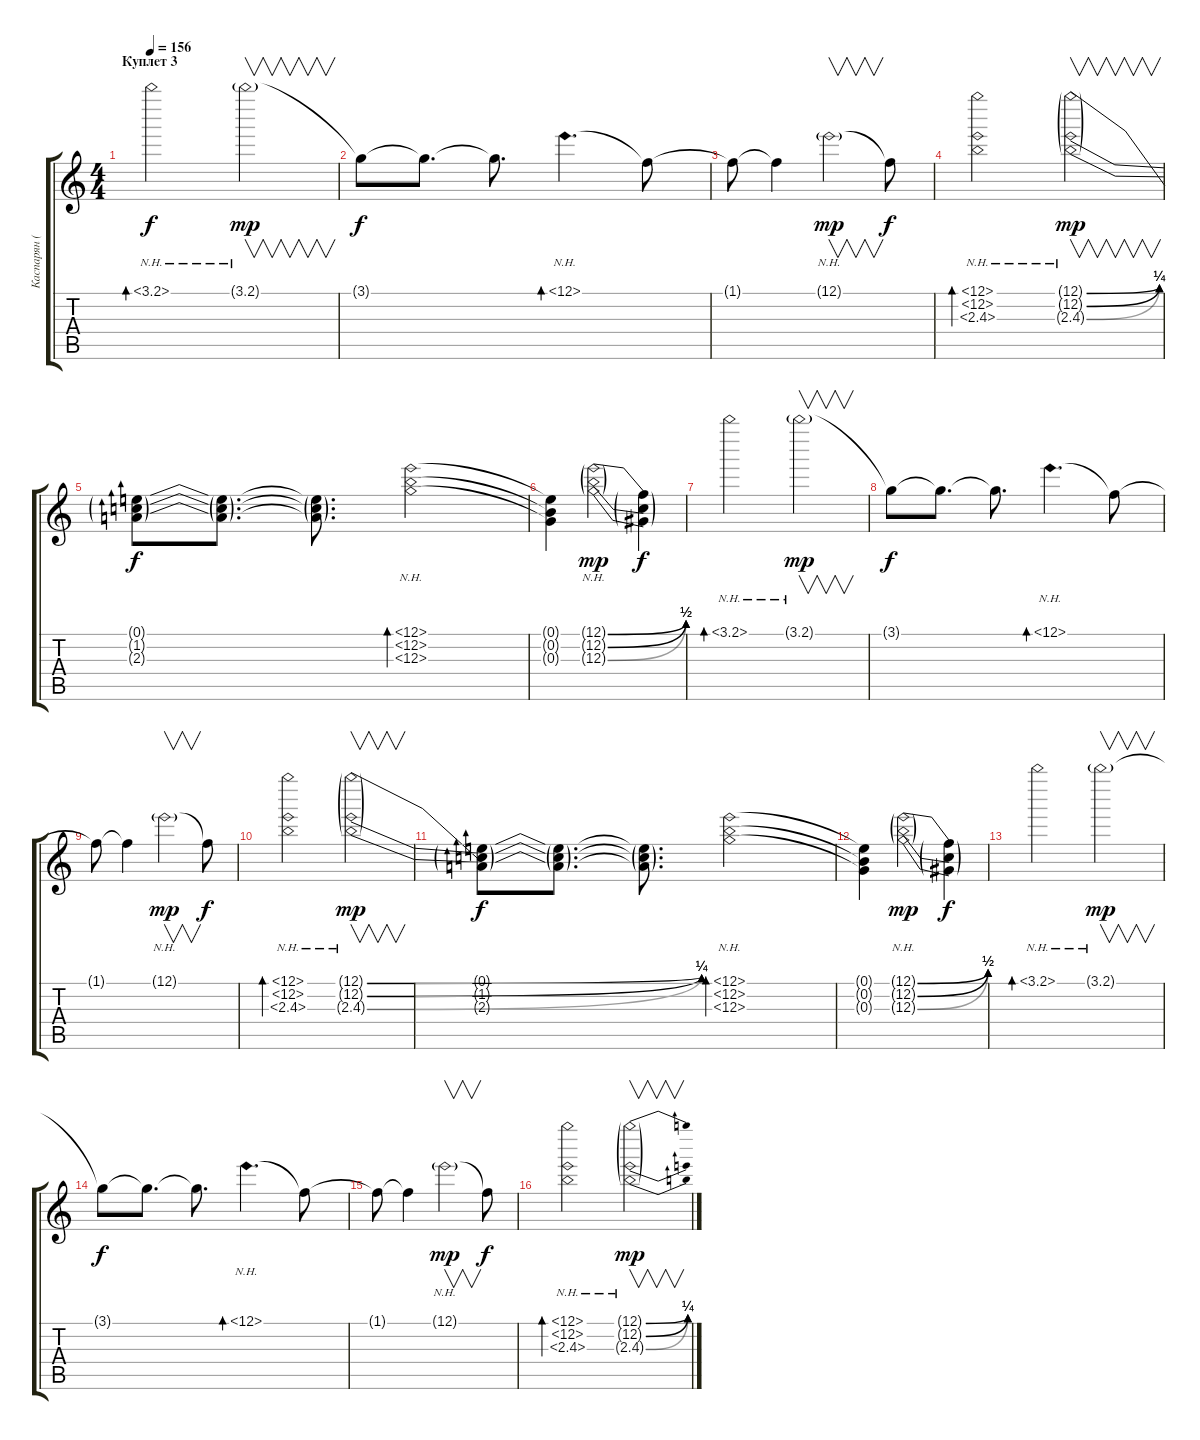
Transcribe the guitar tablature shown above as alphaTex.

\track ("Каспарян (Соло)" "Каспарян (") {instrument electricguitarjazz}
\staff {score tabs}
\tuning (E4 B3 G3 D3 A2 E2) {hide}
\ts (4 4)
\section ("" "Куплет 3")
\tempo 156
\clef g2
\ks c
3.1{nh}.2{bd 60 dy f} 3.1{nh g}.2{v dy mp} |
3.1{t}.8{dy f} 3.1{t}.8{d} 3.1{t}.8{d} 1.1{nh}.4{d bd 60} 1.1{t}.8 |
1.1{t}.8 1.1{t}.4 1.1{nh g}.2{v dy mp} 1.1{t}.8{dy f} |
(0.1{nh} 1.2{nh} 2.3{nh}).2{bd 60} (0.1{be (bend 0 0 60 1) nh g} 1.2{be (bend 0 0 60 1) nh g} 2.3{be (bend 0 0 60 1) nh g}).2{v dy mp} |
(0.1{t} 1.2{t} 2.3{t}).8{dy f} (0.1{t} 1.2{t} 2.3{t}).8{d} (0.1{t} 1.2{t} 2.3{t}).8{d} (0.1{nh} 0.2{nh} 0.3{nh}).2{bd 60} |
(0.1{t} 0.2{t} 0.3{t}).4 (0.1{be (bend 0 0 60 2) nh g} 0.2{be (bend 0 0 60 2) nh g} 0.3{be (bend 0 0 60 2) nh g}).2{dy mp} (0.1{t} 0.2{t} 0.3{t}).4{dy f} |
3.1{nh}.2{bd 60} 3.1{nh g}.2{v dy mp} |
3.1{t}.8{dy f} 3.1{t}.8{d} 3.1{t}.8{d} 1.1{nh}.4{d bd 60} 1.1{t}.8 |
1.1{t}.8 1.1{t}.4 1.1{nh g}.2{v dy mp} 1.1{t}.8{dy f} |
(0.1{nh} 1.2{nh} 2.3{nh}).2{bd 60} (0.1{be (bend 0 0 60 1) nh g} 1.2{be (bend 0 0 60 1) nh g} 2.3{be (bend 0 0 60 1) nh g}).2{v dy mp} |
(0.1{t} 1.2{t} 2.3{t}).8{dy f} (0.1{t} 1.2{t} 2.3{t}).8{d} (0.1{t} 1.2{t} 2.3{t}).8{d} (0.1{nh} 0.2{nh} 0.3{nh}).2{bd 60} |
(0.1{t} 0.2{t} 0.3{t}).4 (0.1{be (bend 0 0 60 2) nh g} 0.2{be (bend 0 0 60 2) nh g} 0.3{be (bend 0 0 60 2) nh g}).2{dy mp} (0.1{t} 0.2{t} 0.3{t}).4{dy f} |
3.1{nh}.2{bd 60} 3.1{nh g}.2{v dy mp} |
3.1{t}.8{dy f} 3.1{t}.8{d} 3.1{t}.8{d} 1.1{nh}.4{d bd 60} 1.1{t}.8 |
1.1{t}.8 1.1{t}.4 1.1{nh g}.2{v dy mp} 1.1{t}.8{dy f} |
(0.1{nh} 1.2{nh} 2.3{nh}).2{bd 60} (0.1{be (bend 0 0 60 1) nh g} 1.2{be (bend 0 0 60 1) nh g} 2.3{be (bend 0 0 60 1) nh g}).2{v dy mp}
